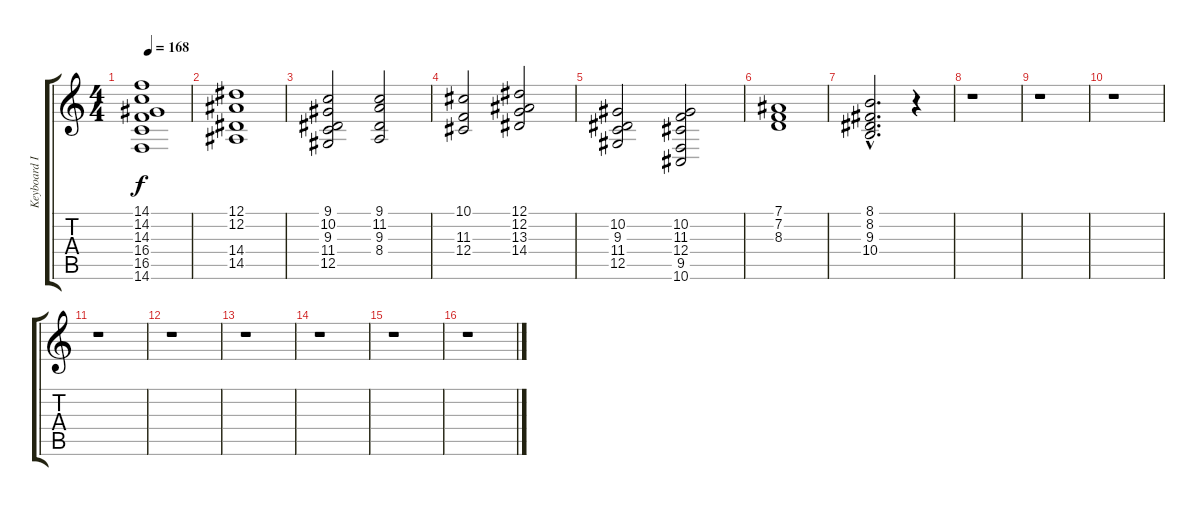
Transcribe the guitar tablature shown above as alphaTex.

\track ("Keyboard II" "Keyboard I") {instrument choiraahs}
\staff {score tabs}
\tuning (Eb4 Bb3 Gb3 Db3 Ab2 Eb2) {hide}
\ts (4 4)
\tempo 168
\clef g2
\ks c
(14.1 14.2 14.3 16.4 16.5 14.6).1{dy f} |
(12.1 12.2 14.4 14.5).1 |
(9.1 10.2 9.3 11.4 12.5).2 (9.1 11.2 9.3 8.4).2 |
(10.1 11.3 12.4).2 (12.1 12.2 13.3 14.4).2 |
(10.2 9.3 11.4 12.5).2 (10.2 11.3 12.4 9.5 10.6).2 |
(7.1 7.2 8.3).1 |
(8.1{hac} 8.2{hac} 9.3{hac} 10.4{hac}).2{d} r.4 |
r.1 |
r.1 |
r.1 |
r.1 |
r.1 |
r.1 |
r.1 |
r.1 |
r.1
